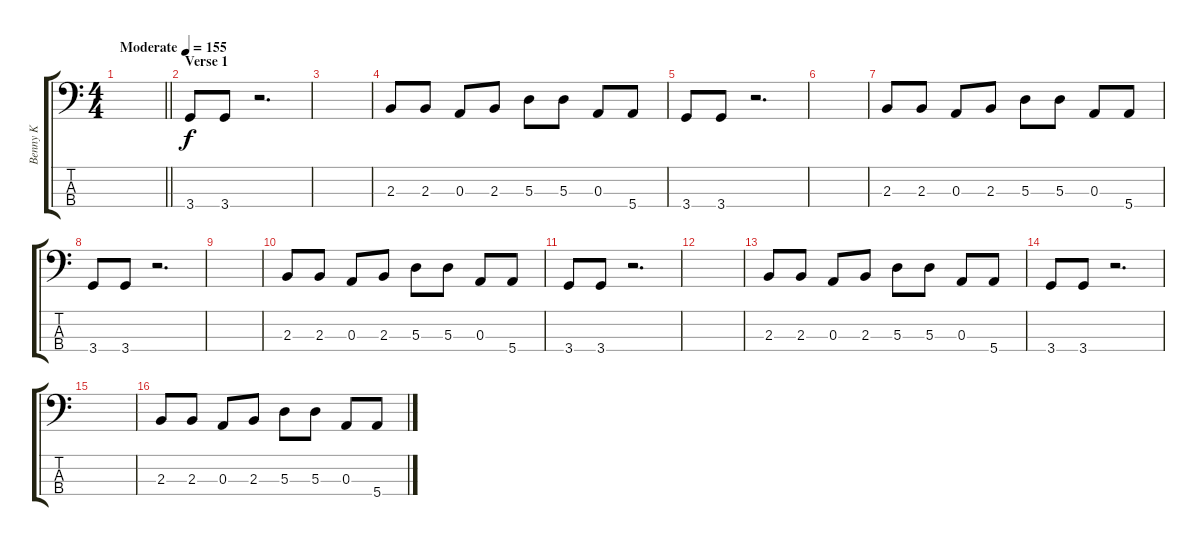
\track ("Benny K" "Benny K") {instrument electricbasspick}
\staff {score tabs}
\tuning (G2 D2 A1 E1) {hide}
\ts (4 4)
\tempo (155 "Moderate")
\clef f4
\barLineRight lightlight
\ks c
|
\section ("" "Verse 1")
3.4.8 3.4.8 r.2{d} |
|
2.3.8 2.3.8 0.3.8 2.3.8 5.3.8 5.3.8 0.3.8 5.4.8 |
3.4.8 3.4.8 r.2{d} |
|
2.3.8 2.3.8 0.3.8 2.3.8 5.3.8 5.3.8 0.3.8 5.4.8 |
3.4.8 3.4.8 r.2{d} |
|
2.3.8 2.3.8 0.3.8 2.3.8 5.3.8 5.3.8 0.3.8 5.4.8 |
3.4.8 3.4.8 r.2{d} |
|
2.3.8 2.3.8 0.3.8 2.3.8 5.3.8 5.3.8 0.3.8 5.4.8 |
3.4.8 3.4.8 r.2{d} |
|
2.3.8 2.3.8 0.3.8 2.3.8 5.3.8 5.3.8 0.3.8 5.4.8
